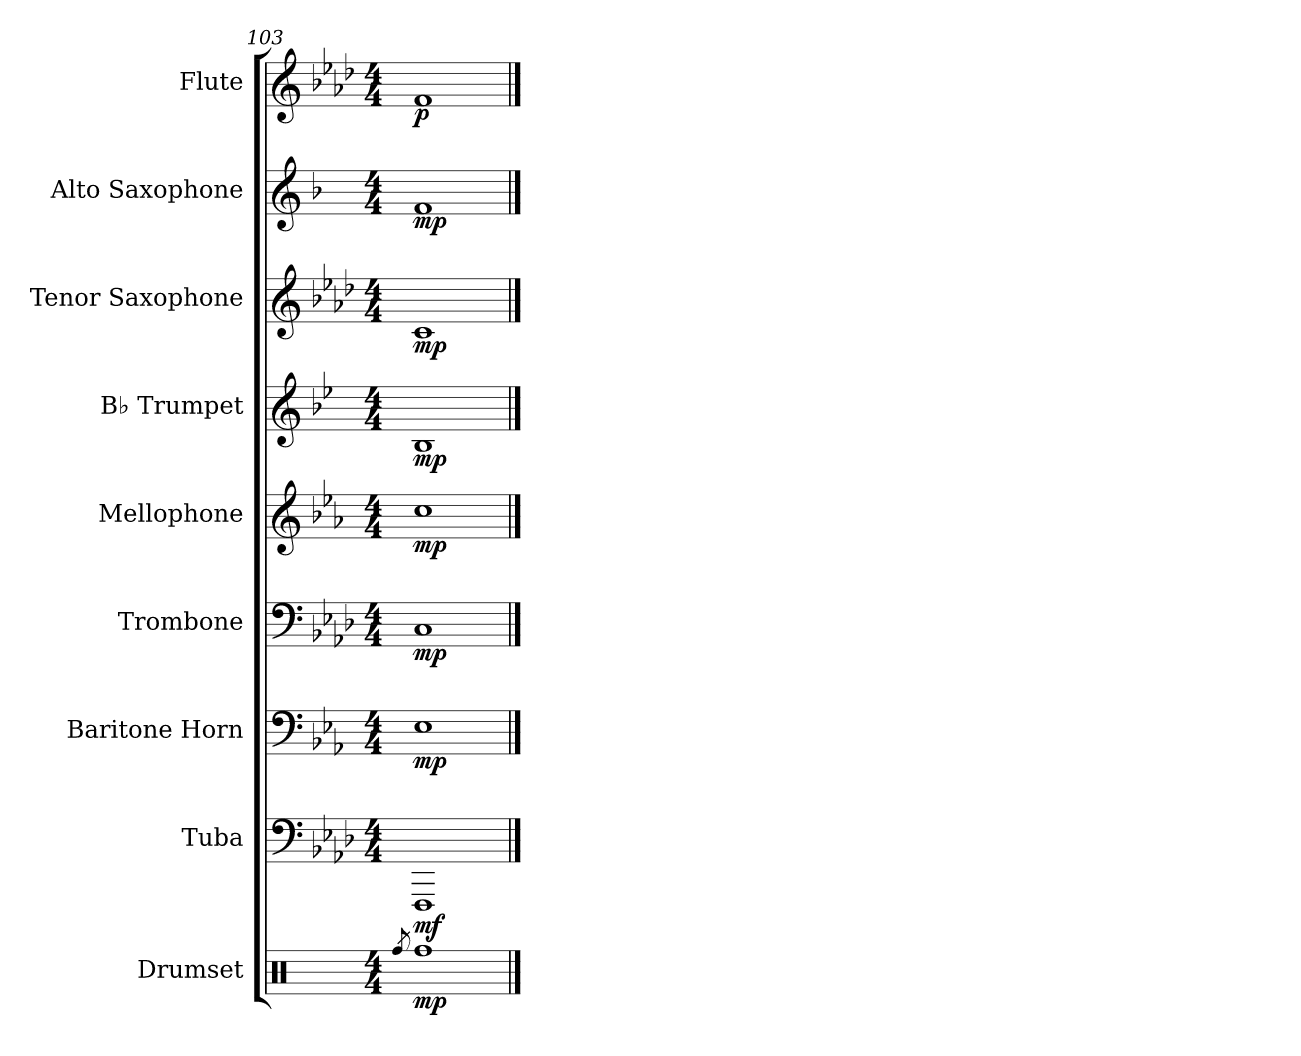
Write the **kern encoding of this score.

**kern	**dynam	**kern	**dynam	**kern	**dynam	**kern	**dynam	**kern	**dynam	**kern	**dynam	**kern	**dynam	**kern	**dynam	**kern	**dynam
*part9	*part9	*part8	*part8	*part7	*part7	*part6	*part6	*part5	*part5	*part4	*part4	*part3	*part3	*part2	*part2	*part1	*part1
*staff9	*staff9	*staff8	*staff8	*staff7	*staff7	*staff6	*staff6	*staff5	*staff5	*staff4	*staff4	*staff3	*staff3	*staff2	*staff2	*staff1	*staff1
*I"Drumset	*	*I"Tuba	*	*I"Baritone Horn	*	*I"Trombone	*	*I"Mellophone	*	*I"B♭ Trumpet	*	*I"Tenor Saxophone	*	*I"Alto Saxophone	*	*I"Flute	*
*I'Drs.	*	*I'Tba.	*	*I'Bar. Hn.	*	*I'Tbn.	*	*I'Mph.	*	*I'B♭ Tpt.	*	*I'T. Sax.	*	*I'A. Sax.	*	*I'Fl.	*
*clefX	*	*clefF4	*	*clefF4	*	*clefF4	*	*clefG2	*	*clefG2	*	*clefG2	*	*clefG2	*	*clefG2	*
*	*	*	*	*ITrd4c7	*	*	*	*ITrd4c7	*	*ITrd1c2	*	*ITrd8c14	*	*ITrd5c9	*	*	*
*k[]	*	*k[b-e-a-d-]	*	*k[b-e-a-d-]	*	*k[b-e-a-d-]	*	*k[b-e-a-d-]	*	*k[b-e-a-d-]	*	*k[b-e-a-d-]	*	*k[b-e-a-d-]	*	*k[b-e-a-d-]	*
*M4/4	*	*M4/4	*	*M4/4	*	*M4/4	*	*M4/4	*	*M4/4	*	*M4/4	*	*M4/4	*	*M4/4	*
=103	=103	=103	=103	=103	=103	=103	=103	=103	=103	=103	=103	=103	=103	=103	=103	=103	=103
8qRff/	.	.	.	.	.	.	.	.	.	.	.	.	.	.	.	.	.
!	!LO:DY:b	!	!LO:DY:b	!	!LO:DY:b	!	!LO:DY:b	!	!LO:DY:b	!	!LO:DY:b	!	!LO:DY:b	!	!LO:DY:b	!	!LO:DY:b
1Rff	mp	1FFF	mf	1AA-	mp	1C	mp	1f	mp	1A-	mp	1C	mp	1A-	mp	1f	p
==	==	==	==	==	==	==	==	==	==	==	==	==	==	==	==	==	==
*-	*-	*-	*-	*-	*-	*-	*-	*-	*-	*-	*-	*-	*-	*-	*-	*-	*-
